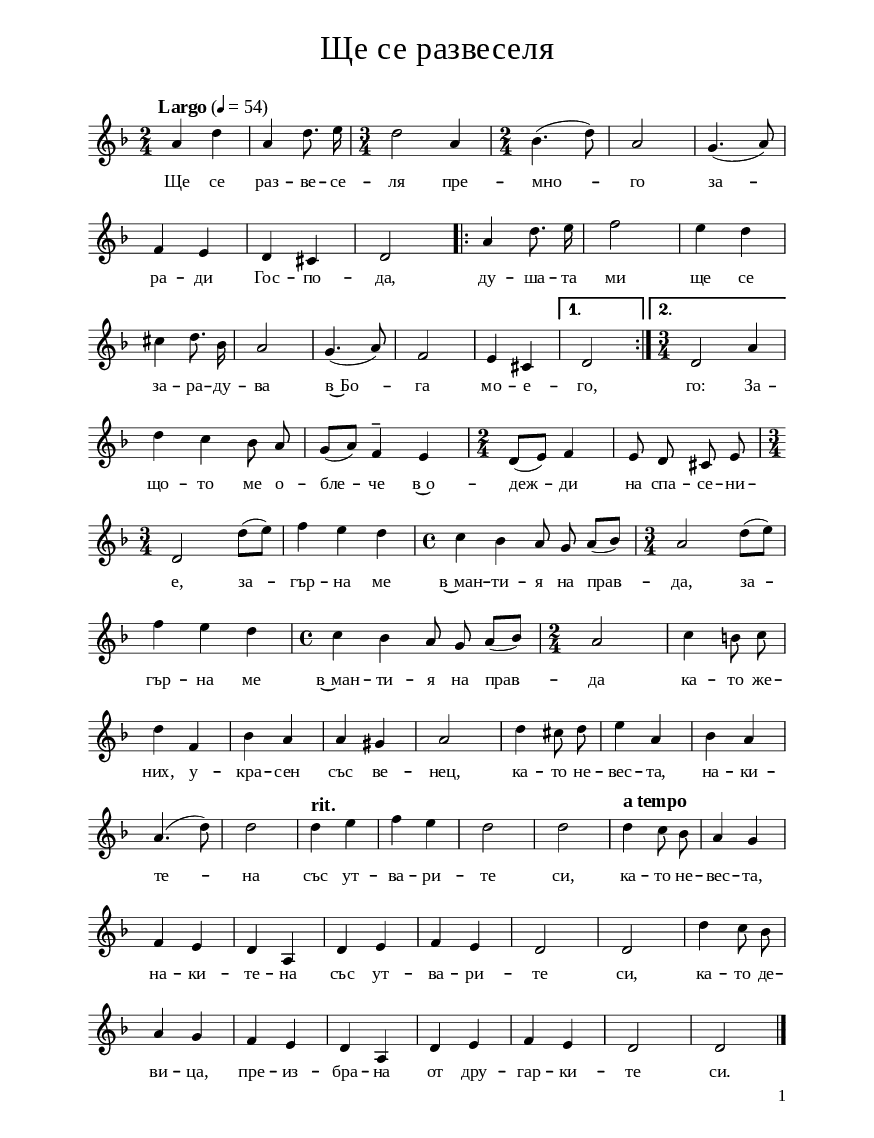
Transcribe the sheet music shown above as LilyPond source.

\version "2.24.2"

% include paper part and global functions
\include "include/globals.ily"

\bookpart {
  \label #'ref021
  \tocItem \markup "Ще се развеселя"
  \paper {
    print-all-headers = ##t
    print-page-number = ##t
    print-first-page-number = ##t

    % put page numbers on the bottom
    oddHeaderMarkup = \markup ""
    evenHeaderMarkup = \markup ""
    oddFooterMarkup = \markup
    \fill-line {
      ""
      \if \should-print-page-number \fromproperty #'page:page-number-string
    }
    evenFooterMarkup = \markup
    \fill-line {
      \if \should-print-page-number \fromproperty #'page:page-number-string
      ""
    }

    left-margin = 1.5\cm
    right-margin = 1.5\cm
    top-margin = 1.6\cm
    bottom-margin = 1.2\cm
    ragged-bottom = ##t % do not spread the staves to fill the whole vertical space

    % change distance between staves
    system-system-spacing =
    #'((basic-distance . 10)
       (minimum-distance . 6)
       (padding . 1)
       (stretchability . 12))
  }
  \score {
    \include "include/score-layout.ily"

    \new Voice \absolute {
      \clef treble
      \key d \minor
      \time 2/4
      \tempoFunc "Largo" 4 "54"
      \autoBeamOff

      a'4 d''4 | a'4 d''8. e''16 | \time 3/4 d''2 a'4 | \time 2/4 bes'4. ( d''8 ) | a'2 | g'4. ( a'8 ) | \break

      f'4 e'4 | d'4 cis'4 | d'2 | \repeat volta 2 {
        a'4 d''8. e''16 | f''2 | e''4 d''4  \break

        cis''4 d''8. bes'16 | a'2 | g'4. ( a'8 ) | f'2 | e'4 cis'4 |
      } \alternative { {d'2 } {\time 3/4 d'2 a'4} } \break

      d''4 c''4 bes'8 a'8 | g'8([a'8]) f'4^- e'4 | \time 2/4 d'8([e'8]) f'4 | e'8 d'8 cis'8 e'8 | \break

      \time 3/4 d'2 d''8 ([e''8]) | f''4 e''4 d''4 | \time 4/4 c''4 bes'4 a'8 g'8 a'8([bes'8]) | \time 3/4 a'2 d''8 ([e''8]) | \break

      f''4 e''4 d''4 | \time 4/4 c''4 bes'4 a'8 g'8 a'8 ([bes'8]) | \time 2/4 a'2 | c''4 b'8 c'' | \break

      d''4 f'4 | bes'4 a'4 | a'4 gis'4 | a'2 | d''4 cis''8 d''8 | e''4 a'4 | bes'4 a'4 |

      a'4. ( d''8 ) | d''2 | \tempo "rit." d''4 e''4 | f''4 e''4 | d''2 | d''2 | \tempo "a tempo" d''4 c''8 bes'8 | a'4 g'4 | \break

      f'4 e'4 | d'4 a4 | d'4 e'4 | f'4 e'4 | d'2 | d'2 | d''4 c''8\noBeam bes'8 | \break

      a'4 g'4 | f'4 e'4 | d'4 a4 | d'4 e'4 | f'4 e'4 | d'2 | d'2 | \bar "|."
    }

    \addlyrics {
      Ще се раз -- ве -- се -- ля пре -- мно -- го за --
      ра -- ди Гос -- по -- да, ду -- ша -- та ми ще се
      за -- ра -- ду -- ва в~Бо -- га мо -- е -- го, го: За --
      що -- то ме о -- бле -- че в~o -- деж -- ди на спа -- се -- ни --
      е, за -- гър -- на ме в~ман -- ти -- я на прав -- да, за --
      гър -- на ме в~ман -- ти -- я на прав -- да ка -- то же --
      них, у -- кра -- сен със ве -- нец, ка -- то не -- вес -- та, на -- ки --
      те -- на със ут -- ва -- ри -- те си, ка -- то не -- вес -- та,
      на -- ки -- те -- на със ут -- ва -- ри -- те си, ка -- то де --
      ви -- ца, пре -- из -- бра -- на от дру -- гар -- ки -- те си.
    }

    \header {
      title = \titleFunc "Ще се развеселя" "Šte se razveselja"
    }

    \midi{}

  } % score


} % bookpart
